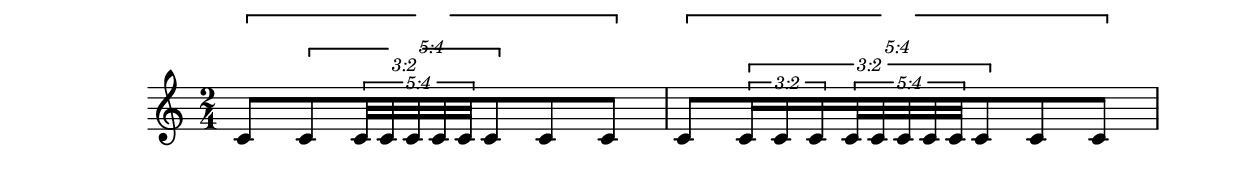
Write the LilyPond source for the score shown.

\version "2.4.2"
\score {
  <<
    \new Staff {
      \set tupletNumberFormatFunction = #fraction-tuplet-formatter
      
				% bar 1
      \time 2/4
      
      \override TupletBracket  #'bracket-visibility = ##t
      
      \override TupletBracket  #'extra-offset = #'(0 . 3)
      \times 4/5 {
	c'8 
	\override TupletBracket  #'extra-offset = #'(0 . 1.5)
	\times 2/3 {
	  c'8
	  \override TupletBracket  #'extra-offset = #'(0 . 0)
	  \times 4/5 {
	    c'32
	    c'32
	    c'32
	    c'32
	    c'32}
	  c'8}
	c'8 c'8}


				% bar 2
      
      \override TupletBracket  #'extra-offset = #'(0 . 3)
      \times 4/5 {
	c'8 
	\override TupletBracket  #'extra-offset = #'(0 . 1.5)
	\times 2/3 {
	  \override TupletBracket  #'extra-offset = #'(0 . 0)
	  \times 2/3 {
	    c'16
	    c'16
	    c'16}
	  \override TupletBracket  #'extra-offset = #'(0 . 0)
	  \times 4/5 {
	    c'32
	    c'32
	    c'32
	    c'32
	    c'32}
	  c'8}
	c'8 c'8}
    }
  >>
}


